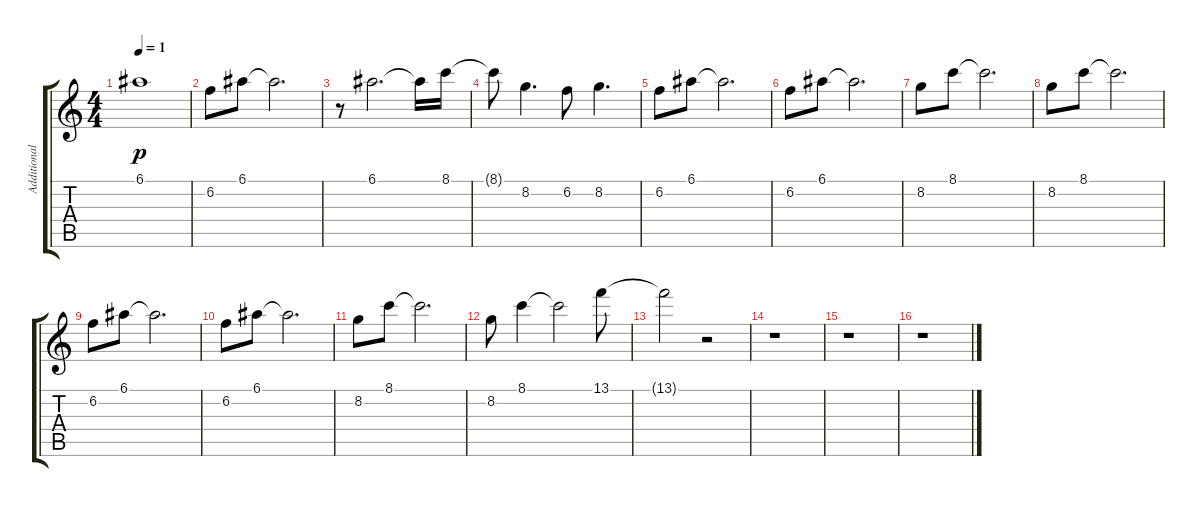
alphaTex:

\track ("Additional Guitar (Clean)" "Additional") {instrument electricguitarclean}
\staff {score tabs}
\tuning (E4 B3 G3 D3 A2 E2) {hide}
\ts (4 4)
\tempo 1
\clef g2
\ks c
6.1.1{dy p} |
6.2.8 6.1.8 6.1{t}.2{d} |
r.8 6.1.2{d} 6.1{t}.16 8.1.16 |
8.1{t}.8 8.2.4{d} 6.2.8 8.2.4{d} |
6.2.8 6.1.8 6.1{t}.2{d} |
6.2.8 6.1.8 6.1{t}.2{d} |
8.2.8 8.1.8 8.1{t}.2{d} |
8.2.8 8.1.8 8.1{t}.2{d} |
6.2.8 6.1.8 6.1{t}.2{d} |
6.2.8 6.1.8 6.1{t}.2{d} |
8.2.8 8.1.8 8.1{t}.2{d} |
8.2.8 8.1.4 8.1{t}.2 13.1.8 |
13.1{t}.2 r.2 |
r.1 |
r.1 |
r.1
